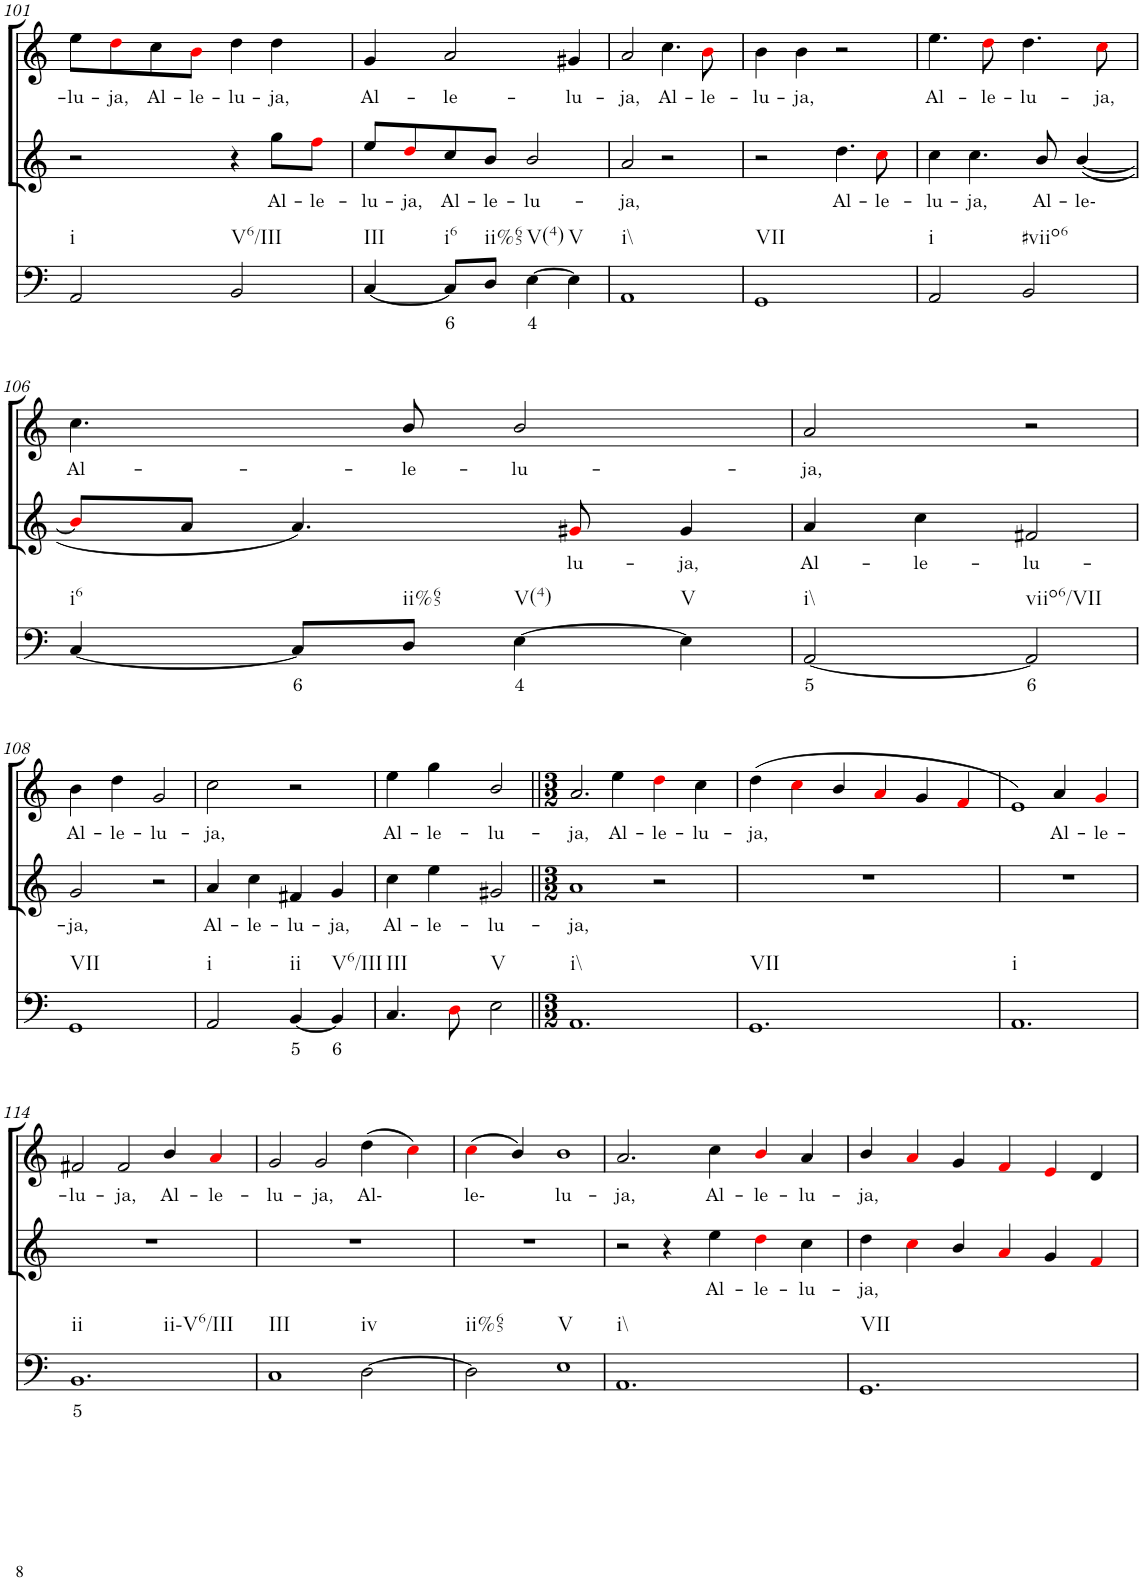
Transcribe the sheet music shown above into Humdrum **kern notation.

**kern	**text	**kern	**text	**kern	**text
*part3	*part3	*part2	*part2	*part1	*part1
*staff3	*staff3	*staff2	*staff2	*staff1	*staff1
*I"Continuo	*	*I"Soprano II	*	*I"Soprano I	*
!!LO:PB:g=z
*clefF4	*	*clefG2	*	*clefG2	*
*k[]	*	*k[]	*	*k[]	*
*M4/4	*	*M4/4	*	*M4/4	*
=101	=101	=101	=101	=101	=101
!LO:TX:b:t=i	!	!	!	!	!
!	!	!	!	!	!LO:LY:b
2AA/	.	2r	.	8ee\L	lu-
!	!	!	!	!	!LO:LY:b
.	.	.	.	8ddi\	ja,
!	!	!	!	!	!LO:LY:b
.	.	.	.	8cc\	Al-
!	!	!	!	!	!LO:LY:b
.	.	.	.	8bi\J	le-
!LO:TX:b:t=V6/III	!	!	!	!	!
!	!	!	!	!	!LO:LY:b
2BB/	.	4r	.	4dd\	lu-
!	!	!	!LO:LY:b	!	!LO:LY:b
.	.	8gg\L	Al-	4dd\	ja,
!	!	!	!LO:LY:b	!	!
.	.	8ffi\J	le-	.	.
=102	=102	=102	=102	=102	=102
!LO:TX:b:t=III	!	!	!	!	!
!	!	!	!LO:LY:b	!	!LO:LY:b
[4C/	.	8ee/L	lu-	4g/	Al-
!	!	!	!LO:LY:b	!	!
.	.	8ddi/	ja,	.	.
!LO:TX:b:t=i6	!	!	!	!	!
!	!LO:LY:b	!	!LO:LY:b	!	!LO:LY:b
8C/L]	6	8cc/	Al-	2a/	le-
!LO:TX:b:t=ii%65	!	!	!	!	!
!	!	!	!LO:LY:b	!	!
8D/J	.	8b/J	le-	.	.
!LO:TX:b:t=V(4)	!	!	!	!	!
!	!LO:LY:b	!	!LO:LY:b	!	!
[4E\	4	2b/	lu-	.	.
!LO:TX:b:t=V	!	!	!	!	!
!	!	!	!	!	!LO:LY:b
4E\]	.	.	.	4g#X/	lu-
=103	=103	=103	=103	=103	=103
!LO:TX:b:t=i\\	!	!	!	!	!
!	!	!	!LO:LY:b	!	!LO:LY:b
1AA	.	2a/	ja,	2a/	ja,
!	!	!	!	!	!LO:LY:b
.	.	2r	.	4.cc\	Al-
!	!	!	!	!	!LO:LY:b
.	.	.	.	8bi\	le-
=104	=104	=104	=104	=104	=104
!LO:TX:b:t=VII	!	!	!	!	!
!	!	!	!	!	!LO:LY:b
1GG	.	2r	.	4b\	lu-
!	!	!	!	!	!LO:LY:b
.	.	.	.	4b\	ja,
!	!	!	!LO:LY:b	!	!
.	.	4.dd\	Al-	2r	.
!	!	!	!LO:LY:b	!	!
.	.	8cci\	le-	.	.
=105	=105	=105	=105	=105	=105
!LO:TX:b:t=i	!	!	!	!	!
!	!	!	!LO:LY:b	!	!LO:LY:b
2AA/	.	4cc\	lu-	4.ee\	Al-
!	!	!	!LO:LY:b	!	!
.	.	4.cc\	ja,	.	.
!	!	!	!	!	!LO:LY:b
.	.	.	.	8ddi\	le-
!LO:TX:b:t=#viio6	!	!	!	!	!
!	!	!	!	!	!LO:LY:b
2BB/	.	.	.	4.dd\	lu-
!	!	!	!LO:LY:b	!	!
.	.	8b/	Al-	.	.
!	!	!	!LO:LY:b	!	!
.	.	([4b/	le-	.	.
!	!	!	!	!	!LO:LY:b
.	.	.	.	8cci\	ja,
!!LO:LB:g=z
=106	=106	=106	=106	=106	=106
!LO:TX:b:t=i6	!	!	!	!	!
!	!	!	!	!	!LO:LY:b
[4C/	.	8bi/L]	.	4.cc\	Al-
.	.	8a/J	.	.	.
!	!LO:LY:b	!	!	!	!
8C/L]	6	4.a/)	.	.	.
!LO:TX:b:t=ii%65	!	!	!	!	!
!	!	!	!	!	!LO:LY:b
8D/J	.	.	.	8b/	le-
!LO:TX:b:t=V(4)	!	!	!	!	!
!	!LO:LY:b	!	!	!	!LO:LY:b
[4E\	4	.	.	2b/	lu-
!	!	!	!LO:LY:b	!	!
.	.	8g#Xi/	lu-	.	.
!LO:TX:b:t=V	!	!	!	!	!
!	!	!	!LO:LY:b	!	!
4E\]	.	4g#/	ja,	.	.
=107	=107	=107	=107	=107	=107
!LO:TX:b:t=i\\	!	!	!	!	!
!	!LO:LY:b	!	!LO:LY:b	!	!LO:LY:b
[2AA/	5	4a/	Al-	2a/	ja,
!	!	!	!LO:LY:b	!	!
.	.	4cc\	le-	.	.
!LO:TX:b:t=viio6/VII	!	!	!	!	!
!	!LO:LY:b	!	!LO:LY:b	!	!
2AA/]	6	2f#X/	lu-	2r	.
!!LO:LB:g=z
=108	=108	=108	=108	=108	=108
!LO:TX:b:t=VII	!	!	!	!	!
!	!	!	!LO:LY:b	!	!LO:LY:b
1GG	.	2g/	ja,	4b\	Al-
!	!	!	!	!	!LO:LY:b
.	.	.	.	4dd\	le-
!	!	!	!	!	!LO:LY:b
.	.	2r	.	2g/	lu-
=109	=109	=109	=109	=109	=109
!LO:TX:b:t=i	!	!	!	!	!
!	!	!	!LO:LY:b	!	!LO:LY:b
2AA/	.	4a/	Al-	2cc\	ja,
!	!	!	!LO:LY:b	!	!
.	.	4cc\	le-	.	.
!LO:TX:b:t=ii	!	!	!	!	!
!	!LO:LY:b	!	!LO:LY:b	!	!
[4BB/	5	4f#X/	lu-	2r	.
!LO:TX:b:t=V6/III	!	!	!	!	!
!	!LO:LY:b	!	!LO:LY:b	!	!
4BB/]	6	4g/	ja,	.	.
=110	=110	=110	=110	=110	=110
!LO:TX:b:t=III	!	!	!	!	!
!	!	!	!LO:LY:b	!	!LO:LY:b
4.C/	.	4cc\	Al-	4ee\	Al-
!	!	!	!LO:LY:b	!	!LO:LY:b
.	.	4ee\	le-	4gg\	le-
8Di\	.	.	.	.	.
!LO:TX:b:t=V	!	!	!	!	!
!	!	!	!LO:LY:b	!	!LO:LY:b
2E\	.	2g#X/	lu-	2b/	lu-
=111||	=111||	=111||	=111||	=111||	=111||
*M3/2	*	*M3/2	*	*M3/2	*
!LO:TX:b:t=i\\	!	!	!	!	!
!	!	!	!LO:LY:b	!	!LO:LY:b
1.AA	.	1a	ja,	2.a/	ja,
!	!	!	!	!	!LO:LY:b
.	.	.	.	4ee\	Al-
!	!	!	!	!	!LO:LY:b
.	.	2r	.	4ddi\	le-
!	!	!	!	!	!LO:LY:b
.	.	.	.	4cc\	lu-
=112	=112	=112	=112	=112	=112
!LO:TX:b:t=VII	!	!	!	!	!
!	!	!	!	!	!LO:LY:b
1.GG	.	1.r	.	(4dd\	ja,
.	.	.	.	4cci\	.
.	.	.	.	4b/	.
.	.	.	.	4ai/	.
.	.	.	.	4g/	.
.	.	.	.	4fi/	.
=113	=113	=113	=113	=113	=113
!LO:TX:b:t=i	!	!	!	!	!
1.AA	.	1.r	.	1e)	.
!	!	!	!	!	!LO:LY:b
.	.	.	.	4a/	Al-
!	!	!	!	!	!LO:LY:b
.	.	.	.	4gi/	le-
!!LO:LB:g=z
=114	=114	=114	=114	=114	=114
!LO:TX:b:t=ii	!	!	!	!	!
!LO:TX:b:t=ii-V6/III	!	!	!	!	!
!	!LO:LY:b	!	!	!	!LO:LY:b
1.BB	5	1.r	.	2f#X/	lu-
!	!	!	!	!	!LO:LY:b
.	.	.	.	2f#/	ja,
!	!	!	!	!	!LO:LY:b
.	.	.	.	4b/	Al-
!	!	!	!	!	!LO:LY:b
.	.	.	.	4ai/	le-
=115	=115	=115	=115	=115	=115
!LO:TX:b:t=III	!	!	!	!	!
!	!	!	!	!	!LO:LY:b
1C	.	1.r	.	2g/	lu-
!	!	!	!	!	!LO:LY:b
.	.	.	.	2g/	ja,
!LO:TX:b:t=iv	!	!	!	!	!
!	!	!	!	!	!LO:LY:b
[2D\	.	.	.	(4dd\	Al-
.	.	.	.	4cci\)	.
=116	=116	=116	=116	=116	=116
!LO:TX:b:t=ii%65	!	!	!	!	!
!	!	!	!	!	!LO:LY:b
2D\]	.	1.r	.	(4cci\	le-
.	.	.	.	4b/)	.
!LO:TX:b:t=V	!	!	!	!	!
!	!	!	!	!	!LO:LY:b
1E	.	.	.	1b	lu-
=117	=117	=117	=117	=117	=117
!LO:TX:b:t=i\\	!	!	!	!	!
!	!	!	!	!	!LO:LY:b
1.AA	.	2r	.	2.a/	ja,
.	.	4r	.	.	.
!	!	!	!LO:LY:b	!	!LO:LY:b
.	.	4ee\	Al-	4cc\	Al-
!	!	!	!LO:LY:b	!	!LO:LY:b
.	.	4ddi\	le-	4bi/	le-
!	!	!	!LO:LY:b	!	!LO:LY:b
.	.	4cc\	lu-	4a/	lu-
=118	=118	=118	=118	=118	=118
!LO:TX:b:t=VII	!	!	!	!	!
!	!	!	!LO:LY:b	!	!LO:LY:b
1.GG	.	4dd\	ja,	4b/	ja,
.	.	4cci\	.	4ai/	.
.	.	4b/	.	4g/	.
.	.	4ai/	.	4fi/	.
.	.	4g/	.	4ei/	.
.	.	4fi/	.	4d/	.
=	=	=	=	=	=
*-	*-	*-	*-	*-	*-
